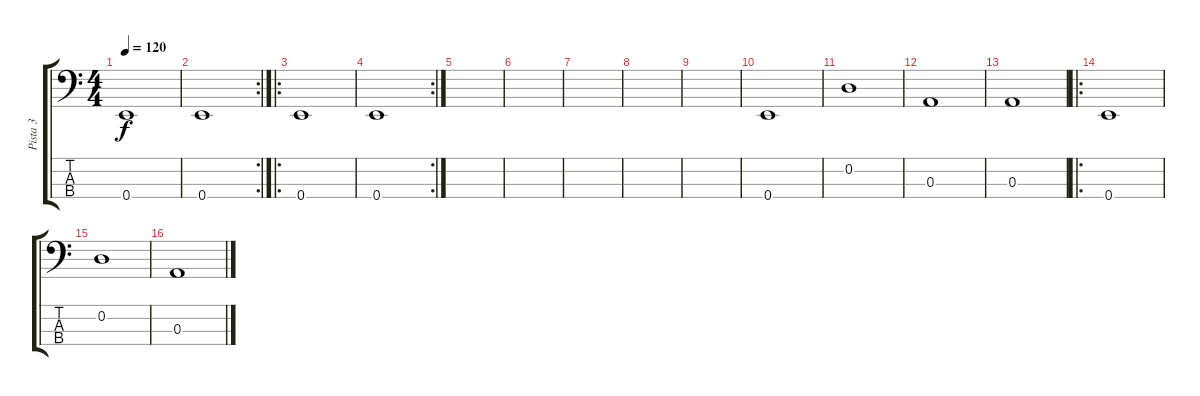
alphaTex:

\track ("Pista 3" "Pista 3") {instrument electricbassfinger}
\staff {score tabs}
\tuning (G2 D2 A1 E1) {hide}
\ts (4 4)
\tempo 120
\clef f4
\ks c
0.4.1{dy f instrument electricbassfinger} |
\rc 2
0.4.1 |
\ro
0.4.1 |
\rc 2
0.4.1 |
|
|
|
|
|
0.4.1 |
0.2.1 |
0.3.1 |
0.3.1 |
\ro
0.4.1 |
0.2.1 |
0.3.1
